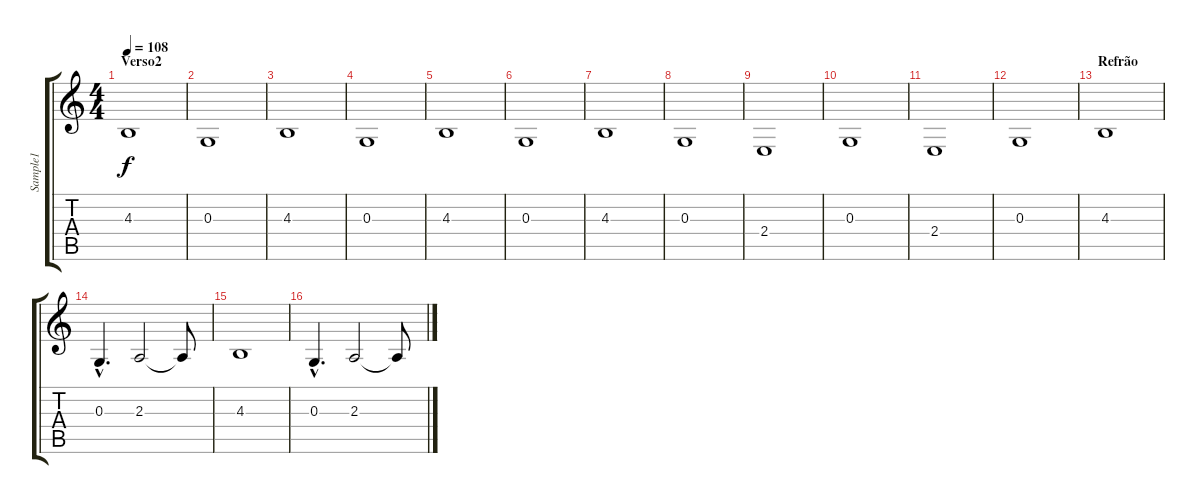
\track ("Sample1" "Sample1") {instrument rockorgan}
\staff {score tabs}
\tuning (E4 B3 G3 D3 A2 E2) {hide}
\ts (4 4)
\section ("" "Verso2")
\tempo 108
\clef g2
\ks c
4.3.1{dy f} |
0.3.1 |
4.3.1 |
0.3.1 |
4.3.1 |
0.3.1 |
4.3.1 |
0.3.1 |
2.4.1 |
0.3.1 |
2.4.1 |
0.3.1 |
\section ("" "Refrão")
4.3.1 |
0.3{hac}.4{d} 2.3.2 2.3{t}.8 |
4.3.1 |
0.3{hac}.4{d} 2.3.2 2.3{t}.8
